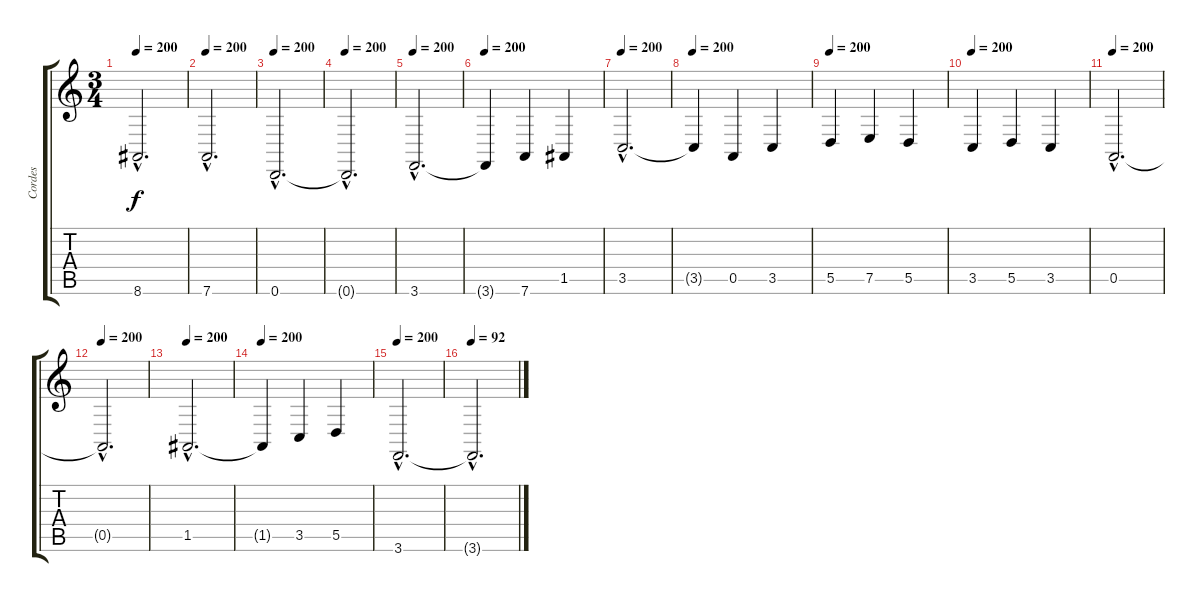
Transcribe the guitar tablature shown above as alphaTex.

\track ("Cordes" "Cordes") {instrument stringensemble1}
\staff {score tabs}
\tuning (E4 B3 G3 D3 A2 D2) {hide}
\ts (3 4)
\tempo 200
\clef g2
\ks c
8.6{hac}.2{d dy f} |
\tempo 200
7.6{hac}.2{d} |
\tempo 200
0.6{hac}.2{d} |
\tempo 200
0.6{hac t}.2{d} |
\tempo 200
3.6{hac}.2{d} |
\tempo 200
3.6{t}.4 7.6.4 1.5.4 |
\tempo 200
3.5{hac}.2{d} |
\tempo 200
3.5{t}.4 0.5.4 3.5.4 |
\tempo 200
5.5.4 7.5.4 5.5.4 |
\tempo 200
3.5.4 5.5.4 3.5.4 |
\tempo 200
0.5{hac}.2{d} |
\tempo 200
0.5{hac t}.2{d} |
\tempo 200
1.5{hac}.2{d} |
\tempo 200
1.5{t}.4 3.5.4 5.5.4 |
\tempo 200
3.6{hac}.2{d} |
\tempo 92
3.6{hac t}.2{d}
